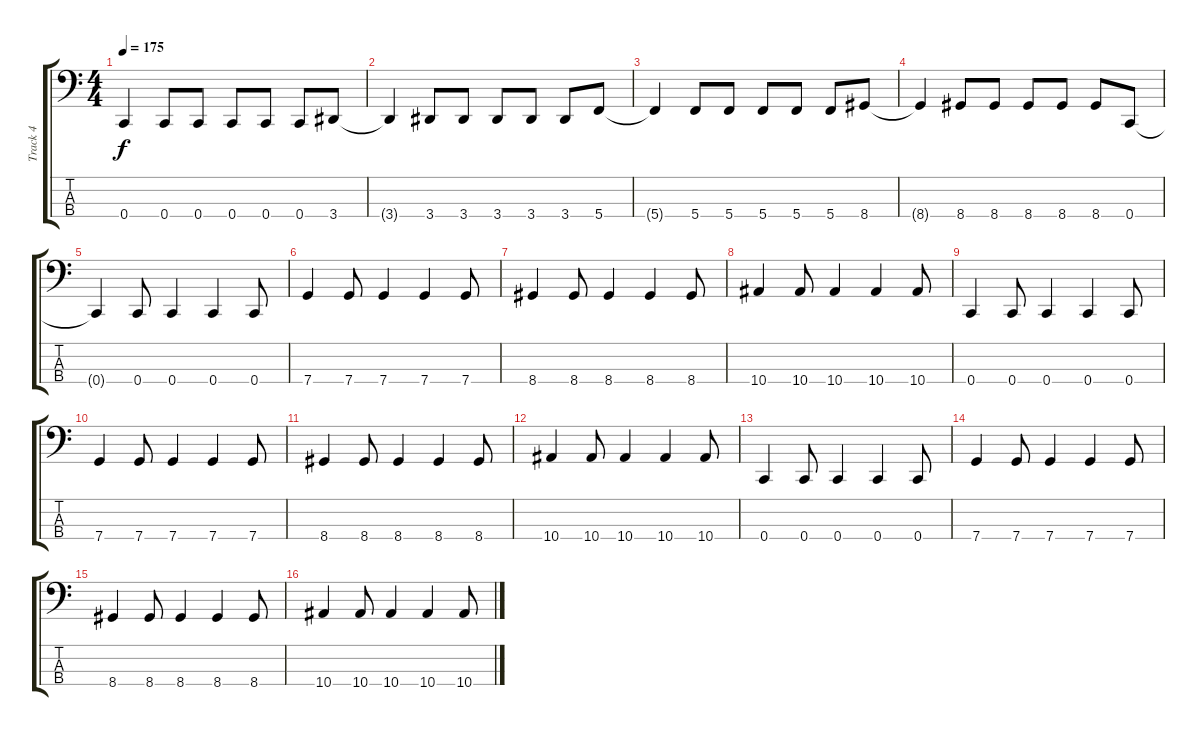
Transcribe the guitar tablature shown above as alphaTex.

\track ("Track 4" "Track 4") {instrument electricbasspick}
\staff {score tabs}
\tuning (F2 C2 G1 C1) {hide}
\ts (4 4)
\tempo 175
\clef f4
\ks c
0.4{t}.4{dy f} 0.4.8 0.4.8 0.4.8 0.4.8 0.4.8 3.4.8 |
3.4{t}.4 3.4.8 3.4.8 3.4.8 3.4.8 3.4.8 5.4.8 |
5.4{t}.4 5.4.8 5.4.8 5.4.8 5.4.8 5.4.8 8.4.8 |
8.4{t}.4 8.4.8 8.4.8 8.4.8 8.4.8 8.4.8 0.4.8 |
0.4{t}.4 0.4.8 0.4.4 0.4.4 0.4.8 |
7.4.4 7.4.8 7.4.4 7.4.4 7.4.8 |
8.4.4 8.4.8 8.4.4 8.4.4 8.4.8 |
10.4.4 10.4.8 10.4.4 10.4.4 10.4.8 |
0.4.4 0.4.8 0.4.4 0.4.4 0.4.8 |
7.4.4 7.4.8 7.4.4 7.4.4 7.4.8 |
8.4.4 8.4.8 8.4.4 8.4.4 8.4.8 |
10.4.4 10.4.8 10.4.4 10.4.4 10.4.8 |
0.4.4 0.4.8 0.4.4 0.4.4 0.4.8 |
7.4.4 7.4.8 7.4.4 7.4.4 7.4.8 |
8.4.4 8.4.8 8.4.4 8.4.4 8.4.8 |
10.4.4 10.4.8 10.4.4 10.4.4 10.4.8
